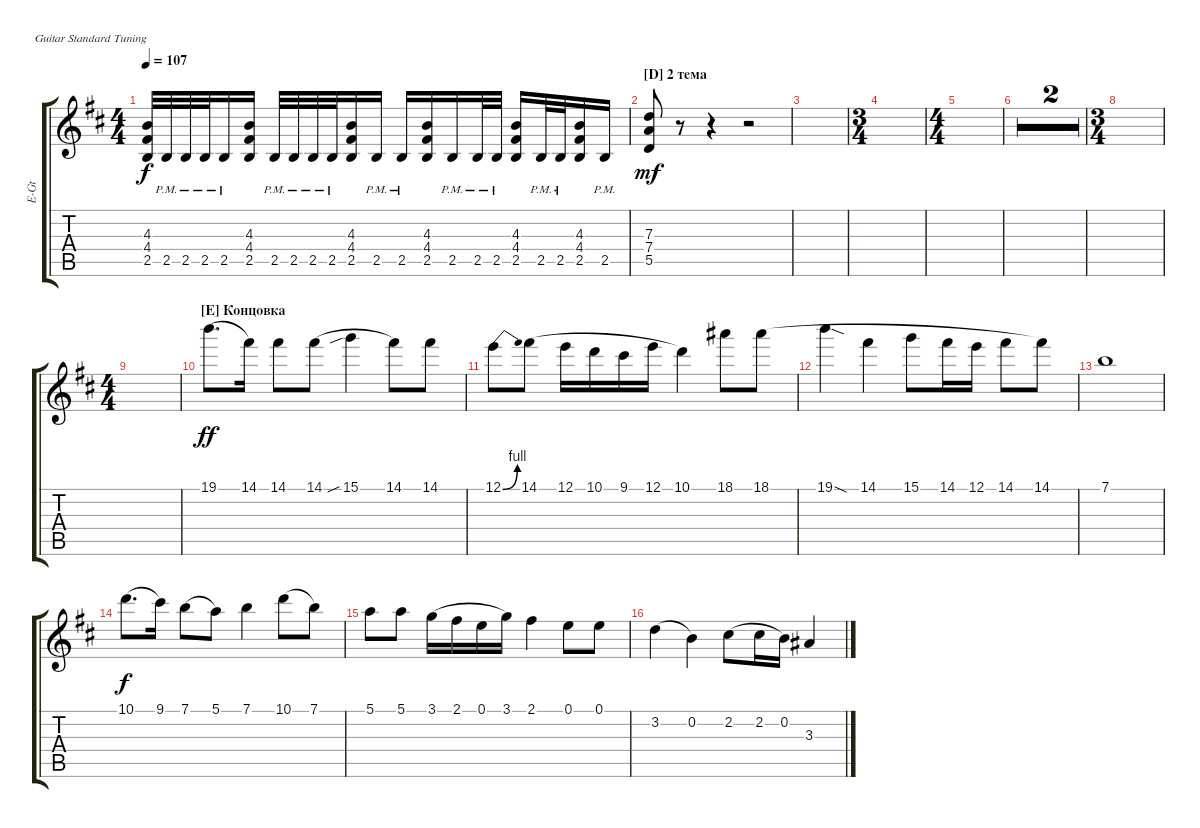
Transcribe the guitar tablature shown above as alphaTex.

\bracketExtendMode groupsimilarinstruments
\track ("Electric Guitar 1" "E-Gt") {multiBarRest instrument distortionguitar}
\staff {score tabs}
\tuning (E4 B3 G3 D3 A2 E2)
\ts (4 4)
\tempo 107
\clef g2
\ks bminor
(2.5{acc forcenatural} 4.4{acc #} 4.3{acc forcenatural}).32{dy f beam Up} 2.5{pm acc forcenatural}.32{beam Up} 2.5{pm acc forcenatural}.32{beam Up} 2.5{pm acc forcenatural}.32{beam Up} 2.5{pm acc forcenatural}.16{beam Up} (2.5{acc forcenatural} 4.4{acc #} 4.3{acc forcenatural}).16{beam Up} 2.5{pm acc forcenatural}.32{beam Up} 2.5{pm acc forcenatural}.32{beam Up} 2.5{pm acc forcenatural}.32{beam Up} 2.5{pm acc forcenatural}.32{beam Up} (2.5{acc forcenatural} 4.4{acc #} 4.3{acc forcenatural}).16{beam Up} 2.5{pm acc forcenatural}.16{beam Up} 2.5{pm acc forcenatural}.16{beam Up} (4.4{acc #} 2.5{acc forcenatural} 4.3{acc forcenatural}).16{beam Up} 2.5{pm acc forcenatural}.16{beam Up} 2.5{pm acc forcenatural}.32{beam Up} 2.5{pm acc forcenatural}.32{beam Up} (4.4{acc #} 2.5{acc forcenatural} 4.3{acc forcenatural}).16{beam Up} 2.5{pm acc forcenatural}.32{beam Up} 2.5{pm acc forcenatural}.32{beam Up} (4.4{acc #} 2.5{acc forcenatural} 4.3{acc forcenatural}).16{beam Up} 2.5{pm acc forcenatural}.16{beam Up} |
\section ("D" "2 тема")
(7.4{acc forcenatural} 7.3{acc forcenatural} 5.5{acc forcenatural}).8{dy mf beam Up} r.8{beam Down} r.4{beam Down} r.2{beam Down} |
|
\ts (3 4)
|
\ts (4 4)
|
|
|
\ts (3 4)
|
\ts (4 4)
|
\section ("E" "Концовка")
19.1{acc forcenatural}.8{d dy ff legatoorigin beam Down} 14.1{acc #}.16{beam Down} 14.1{acc #}.8{beam Down} 14.1{acc #}.8{legatoorigin beam Down} 15.1{sib acc forcenatural}.4{legatoorigin beam Down} 14.1{acc #}.8{beam Down} 14.1{acc #}.8{beam Down} |
12.1{be (bend 0 0 15 4) acc forcenatural}.8{beam Down} 14.1{acc #}.8{legatoorigin beam Down} 12.1{acc forcenatural}.16{legatoorigin beam Down} 10.1{acc forcenatural}.16{legatoorigin beam Down} 9.1{acc #}.16{legatoorigin beam Down} 12.1{acc forcenatural}.16{legatoorigin beam Down} 10.1{acc forcenatural}.4{beam Down} 18.1{acc #}.8{beam Down} 18.1{acc #}.8{legatoorigin beam Down} |
19.1{sod acc forcenatural}.4{legatoorigin beam Down} 14.1{acc #}.4{legatoorigin beam Down} 15.1{acc forcenatural}.8{legatoorigin beam Down} 14.1{acc #}.16{legatoorigin beam Down} 12.1{acc forcenatural}.16{legatoorigin beam Down} 14.1{acc #}.8{legatoorigin beam Down} 14.1{acc #}.8{beam Down} |
7.1{acc forcenatural}.1{beam Down} |
10.1{acc forcenatural}.8{d dy f legatoorigin beam Down} 9.1{acc #}.16{beam Down} 7.1{acc forcenatural}.8{legatoorigin beam Down} 5.1{acc forcenatural}.8{beam Down} 7.1{acc forcenatural}.4{beam Down} 10.1{acc forcenatural}.8{legatoorigin beam Down} 7.1{acc forcenatural}.8{beam Down} |
5.1{acc forcenatural}.8{beam Down} 5.1{acc forcenatural}.8{beam Down} 3.1{acc forcenatural}.16{legatoorigin beam Down} 2.1{acc #}.16{legatoorigin beam Down} 0.1{acc forcenatural}.16{legatoorigin beam Down} 3.1{acc forcenatural}.16{beam Down} 2.1{acc #}.4{beam Down} 0.1{acc forcenatural}.8{beam Down} 0.1{acc forcenatural}.8{beam Down} |
3.2{acc forcenatural}.4{legatoorigin beam Down} 0.2{acc forcenatural}.4{beam Down} 2.2{acc #}.8{legatoorigin beam Down} 2.2{acc #}.16{legatoorigin beam Down} 0.2{acc forcenatural}.16{beam Down} 3.3{acc #}.4{beam Up}
